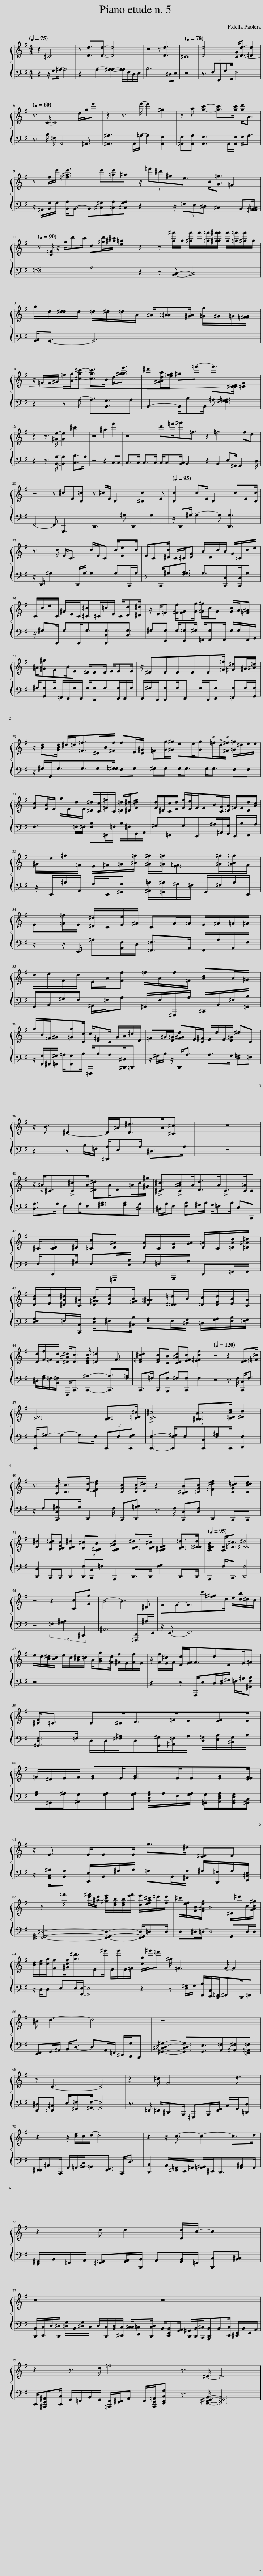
X:1
%%score { 1 | 2 }
L:1/8
Q:1/4=75
M:4/4
I:linebreak $
K:G
V:1 treble
V:2 bass
V:1
 z2 ^C6 | z [Dd]3/2[Dd]3/2- [Dd]4 | z4 z [Dd]3 |[Q:1/4=78] ^C8 | [Dd]4 [CG]<[Dd]- [^Dd]2 |$ %5
[Q:1/4=60] z3/2 C/- C4 d/g/e' | z2 z3/2 e'/- e'2 ^g2 | z a [gc']2- [gc']>[gc'] [gd']<A |$ z f/e'/ [=f^ae']3 e'[=ae']^a | z/ (3=f'^d'^ge3/2 B<[G=g] =F2 |$ %10
[Q:1/4=90] z [C=F]/ z/ g/d'c'/ d[^gd']/[^a^c']/ [e=a]2 | z2 z [a^a']/a/ [^aa']/a'/[=a=a']/[a^aaa'^a'a']/ [aa']/[=a=a']/[^aa']/a/ |$ a/d/[d^dd]/d/ =d/^d/=d/A/ ^A/[=A^A][^GA]/ [=Gg]/^G/=G/[=F^FG]/ |$ z/ =F/F/^G/ =f/[Ag]/[^cg^c']- [cgc']>B d<[g^ge'] | ^d'[^GAda]/[e=fg]/ ^g=f'- f'>[C^CD] [=CF]2 |$ %15
 z2 z3/2 [^Ge]/- [Ge]2 ^c'2 | z4 ^a2 f'2 | z4 d'=f'/^g'=f3/2 | z2 =f4 fd |$ z4 z ^cE[C=c] | %20
 z ^c/E/ C3 [^Cc]2 E |[Q:1/4=95] [Cc]2 cE/ C2 cE[Cc]/ |$ z3/2 c/ E<C c/E/C c/[Ee]c/ | E/C[^Dc]/ C/^C/[DG] B/D/c/B/ G/=C/c/e/ |$ C/c/e/C/ ^G/E/C/[^C^c]=C/=c/E/ C/[Dd][^D^d]/ | %25
 z/ E/=F [^Ff]/[FG][Gg]/ [^G^g]/c/G [Gc]/A/[=F^A] |$ ^A/[^G^g]FB/E ^D/DD/ E/EE/ | z/ ^DDDDD[=F=f]/ [^F^d]^G/[^A=d]/ |$ z/ [Bd][GBd]/ ^d/=d<[=F=f]^D/B/[^Ff]/ fE/[D^G]/ | =F[Gg]/[^G^g]/ ee/[Gg]!>!=f/!>!d/!>![^F^f]/ [=G=g]/^d/e/e/ |$ %30
 [Fc][EB]/E/ g/E/d/E/ [^D^d]/[Cc]/[=F=f]/C/ [=D=d]/[^D^d]/[F=df] | [Fd]/^D/[Cc]/[Ed]/ [Ff]/[Ee]/F/FB/[CG]/[=DA]/ =F/F/[Dd]/[Ac]/ |$ ^G/e/^g/=F/ E/^F/=G/[^A=g]/ [^G^g]/[=G=g]<[E=F][^G^g]/[=GA=g]/F/ |$ E[=F=f]/E/ [^D^d]/C/[Ee]/^F/ CF/=F/ E/^F/=F/^F/ |$ d/e/F/d/ E/A/[Ff] =f/A/f/=F/ [Ac]A/^G/ |$ %35
 g/B/=F/^G[=Gg][Cc]/ c/[D^F]C/ G/A/^c/D/ | =F^G/[D=G]/ [F^Gd]E/[C^F]/ E/d/E/[D=G]/ ^dC |$ z/ B3/2 ^D2- D/^A<[D^d]A/[^C^c] | z8 |$ z/ !>!^A<^C!>![C^c]A/ [^D^d]A/D=A/c/[^G^g]/ | %40
 !>![^C^c]3/2!>![C^Ac]A<[Dd]A<!>!C[C=A]/C |$ ^C/[CD]^D/ [=Cc][D^A] [DA]/C/[DG]/[GA]/ [D=A]/C/[=DAd]/[^D^A^d]/ |$ [DBd]/[Ee]/[^DA^d]/[C^A]/ [DG^Gc]/[EBe][=FGB]/ [D=A^A][=D^D=d]/B/ [=Dc]/[DFd]/[EB]/[CA]/ |$ [Dd]/[Ff]/=F/[Dd]/ [^D^A^d]<[Dc] [CEGc]/ [=D=d]2 F3/2 | [D=F^cd]2 [DFc][CB] [CD^Ad][EFc] [E^Fcf]2 | %45
[Q:1/4=120] z4 z2 [DE]>[=F^c] |$ [EF]6 [DE]>[E=F^c] | !>![EF^c]4 [D^DB]>[E=Fce] [^Fd]2 |$ z3/2 [CB]/ [Dc]>[Fd]- [EFdf]2 [DGc][DGc]/[E^d]/ | z2 [C^DB][=DGc] [=F^df]2 [DGc=d][Dcde] |$ %50
 [F^d]2 [Dc=d][DEGc] [EF^d]2 [E^c][C^DB] | [CD^Ad]2 [EF^d]>[EF^c] [C^DFG]2 [EF=d]>[=F^Fd] |[Q:1/4=95] [CEFGB]2 [CF]<[=F^c] [F^F^d]4 |$ z4 z2 [Cc][Gg] | B4- B3 ^D | %55
 FF-F3/2c'[=f^g]d/ e/[db]/^d/c/ |$ e/d/[B^d]/[Bc]/ e/c/[A^c]/=c/ A/[GBg][=Fd]/ [^Ff]/E/[Ff]/E/ | z/ [Ff]/[E^c]/F/ [Dd]/[EF]<FdDE/=F |$ [^CF]<=C C^C<D=F/E[EF]E/ |$ =F/^D/E/F/ [EG]E<[EG]E/E[EG][DEF]/ |$ %60
 z/ E3/2 E/EE/ g>^d [C^D]D |$ z x/ =f'/ x/ x/ [d'^f']/[^ad']/ [^gc'e']/[dfb]/[dfb]/[e'f']/ [de']/[efa^c']/^d'/[fd']/ | ^c'/[ef]/[FB]/[F^Aeg]/ B4 ^D/^d'/c/[GAc^g]/ |$ [Bd]/[ce]/[cg]/[Ff][^Gcf]<[g^d']E^g'/ E/g'/E/=F/ | [ca]/^g'/=f' ^g/ =F3 F/- F2 |$ %65
 ^c d3- d4 | z8 |$ z C3- C4 | z2 ^c/ F4 d3/2 |$ z2 z/ [ce]/c/d/- d4 | %70
 z2 z/ c3/2- c2- c>d |$ z2 d d2 [Dd]/c/- c2 |$ z8 | z8 |$ z2 z3/2 d/ =f4 | %75
 z3/2 ^D/- D6 |] %76
V:2
 z2 z/ G,^A,/- A,4 | z2 A,2- [A,^A,]2- [A,A,]/F,/D,/E,/ | B,6 ^D,E, | z8 | z3/2 (3F,F,,G,G,,/ F,4 |$ %5
 z3/2 B,/ =F,/ A,,4 ^A,,3/2 | [^A,,^A,]3 A,,/=A,/- A,2 [A,,G,]2 | [^A,,G,][A,,A,] [A,,G,]3 A,,/[A,,G,]/ G,<A, |$ z/ ^A,,/[B,,G,]/G,/ [B,,A,]<B,,- B,,[^C,^G,][=C,A,][^C,G,A,] | z2 z/ (3=F,E,^D, ^C,2 B,,[A,,^A,,B,,=C,]/ |$ %10
 [E,=F,G,]4 A,4 | z2 z [B,,C,]- [B,,C,]4 |$ [B,,C,]<B,,- B,,6 |$ z2 z A,- A,3/2[B,,G,]3/2A, | B,,2- B,,/B,B,,/ ^A, [F,^G,=A,]3 |$ %15
 z2 z3/2 [B,,A,]/- [B,,A,]2 [C,B,]>A, | z4 z2 C,C, | C,>C, C,>C, C,/C,[B,,C,]/ B,,2 | z2 B,,2 E,^G,,/ G,,2 D,/ |$ F,,4- F,, G,,,3 | %20
 D,,3 ^G, D,,2 G,2 | z/ D,,^G,/- G,2- G, [D,,G,]3 |$ z/ D,,/ ^G,2 D,,/G,/- G,2 G,C,,/G,/ | z C,,/^G,[F,G,A,]3/2 G,3/2[C,,C,][C,,C,]/G, |$ z/ ^G,C,,/ G,C,,<G,[C,,C,G,]3/2[C,G,]3/2 | %25
 ^G,[E,,G,] G,/[E,,=G,]^G,/ =F,,/[F,,G,]F,,/ G,/G,/F,,/G,,/ |$ ^G,/[G,,G,]G,/ =F,,/E,,/G,/E,,/ G,/[D,,G,]G,[E,,G,]/E,,/G,/ | E,,/^G,/D,,/[D,,G,]G,/E,, G,/D,,/[E,,G,] [=F,,G,]G,/[G,,G,]/ |$ z/ ^G,/G,,<G,G,3/2G,[=G,^G,]/ F,G, | ^G,G, G,<G, G,<G, F,F, |$ %30
 F,3 =F,/^F,/ [F,B,]=F,,/=F,/ B,/^F,/G,,/A,,/ | ^G,=F,,G,E,,>^A,^A,,/[G,,G,]/ E,,/B,/F,,/A,/ |$ z/ E,,/^A,/A,,/ G,/E,,/[^G,,G,] [^A,,=A,]/[=G,,^A,]/^G,/=F,/ G,,/^F,/A,/E,,/ |$ z/ x/ z/ E,,/ ^A,[A,,F,]/D,/ [=F,,=F,]>A,, F,,/A,/A,,/F,/ |$ G,,/B,,/^G,/F,/ ^A,,/=F,/A, ^G,,/F,/^G,,,/A,/ ^C,,/B,,/^F,/[=G,,B,]/ |$ %35
 z/ [G,,G,]/^G,,/[=G,,^G,]/ ^A,/[G,,G,]B,/ =F,,,/B,A,[^D,,^D,]/=D,, | z/ ^G,/B,/ z/ D,,<A, A,>G, [E,=G,]=F, |$ z2 z B,/=F,/ [^D,,A,]/E,A,/ ^D,>A, | z8 |$ [D,A,]>A, F,A,/F,[^G,B,]3/2[G,B,][^D,A,] | %40
 ^D,/A,/F, [F,B,]^G,/B,/ G,/=F,B,/ E,C,, |$ F,/D,,^G,/ F,=F,,,/[E,B,]/ G,/=F,/G,,,/A,/ D,,=F,,/F,,/ |$ [E,F,A,]=F,/[C,,C,]/ [E,A,]/^F,[^C,B,]/ [F,A,]F,/[^D,G,]/ =D,/[G,A,]/[F,B,]/[=F,G,]/ |$ ^D,/[F,A,]/=F,/[B,,^F,]/ F,,,<C,, [C,,^A,]2- [C,,A,]>[F,=A,] | C,,>=F, C,,[B,,,F,] ^F,[C,,F,] F,2 | %45
 z4 z3/2 F,/ [C,,C,]<F, |$ [C,,F,]<^G,- G,2- G,>F, (3C,,F,[C,,F,G,] | [C,,F,]3- [C,,F,^G,]/(3F,[C,,C,][F,^A,]C,,/ [D,,F,]2 |$ z/ F,[C,,C,^G,]>G, D,,2 F,/ C,,[D,,=G,A,] | z3/2 F,/ [C,,C,][C,F,] D,,2 C,,C,, |$ %50
 [D,,D,]2 C,,C,, D,,2 (3[D,,F,][C,,C,]=F, | B,,,2 D,,>D,, [F,G,]2 D,,>D,, | B,,,2 F,<C,, [D,,F,]4 |$ z4 (3=F,2 [G,^A,]2 ^C,,2 | ^A,,6 [=F,,,D,,]^A,/E,,/ | %55
 z/ E,,3/2- E,,6 |$ z8 | z2 z A,,,/E,D,/[D,F,]/^G,/ =F,/^A,/[^A,,F,B,] |$ [^G,,D,F,]>=F, D,/D,/[^F,^A,]/D,[G,,^G,]/[^A,,=F,]/A,/ [D,=G,]/[E,B,]/[^C,G,]/B,/ |$ [G,B,]/^G,,/^A,/[^A,,G,][G,A,][G,A,]/ [B,,D,G,B,]/A,/F,/[G,A,]/ [=G,,G,]/[A,,D,F,A,]/[G,,B,,E,G,]/[^G,,C,]/ |$ %60
 z/ [A,,C,^A,]/[B,,G,] [E,,E,]/B,,/^G,/A,/ =G,B,,/[^A,,G,]/ ^G,/[D,,=F,]/G,/[F,,^C,E,]/ |$ [=F,,^G,,^D,]4- [F,,G,,D,]2- [F,,G,,D,]/=D,D,/ | D,^D,/=D,/- D,4 G,,D,/D,/ |$ z/ D,/D, E,E,/[G,,E,]/- [G,,E,]4 | z2 z [E,^G,]/G,/ [F,,B,]/[E,,C,]/[D,,=F,,]/^F,,D,,/=F,, |$ %65
 [E,,F,,]G,,/^A,,/ B,,<D,- D,A,,/=F,,/ ^D,,/[C,,G,]/B,,, | [^G,,^C,^D,^G,]2- [G,,C,D,G,]3/2[G,,E,]3/2[A,,=F,][^A,,^F,][=F,,=A,,=F,] |$ [F,,^D,][=F,,^C,] E,/[^G,,=F,][^A,,F,]/- [A,,F,]4 | z3/2 =F,,/ ^F,,/^D,,B,,,/ ^G,,,B,,,/[F,,G,,]/ C,/G,,/[=D,,D,] |$ [D,,^D,,]/^A,,A,,,/ F,,/=F,,/[^G,,C,]/=G,,[D,,E,,]3/2 A,,,<D, | %70
 [B,,,B,,]2 A,,/[^D,,=F,,]/C,,/^F,,/ [=F,,^G,,]/^C,,<B,,,[F,,^A,,]F,,/ |$ [E,,^G,,]/B,,/=F,,/A,,/ [^F,,=G,,][G,,A,,]/[B,,,B,,]/ A,,[G,,B,,]/=F,,/ [B,,,C,][B,,^C,] |$ [B,,,B,,]/[C,,C,]/D,/[B,,,^D,]/ [=D,G,]/B,,/[^D,G,]/C,/ D,/[B,,,C,]/[B,,D,]/[^C,,C,]/ [C,^C,]/[D,,=C,][B,,,C,D,]/ | B,,/[C,,E,,B,,][G,,A,,]/ [B,,,^G,,]/[B,,,B,,]/[A,,,^C,]/[G,,,B,,,B,,]B,,[C,,C,]/ [^C,,E,,]/B,,/E,,/A,,/ |$ C,,/[^A,,,E,,^A,,][C,,C,]/ G,,/=F,,/B,,/G,,/ [=A,,,F,,]/[E,,^F,,]/A,, F,,/[A,,,E,,=A,,]/[D,,F,,C,A,] | %75
 z3/2 [D,,=F,,^G,,B,,]/- [D,,F,,G,,B,,]6 |] %76
